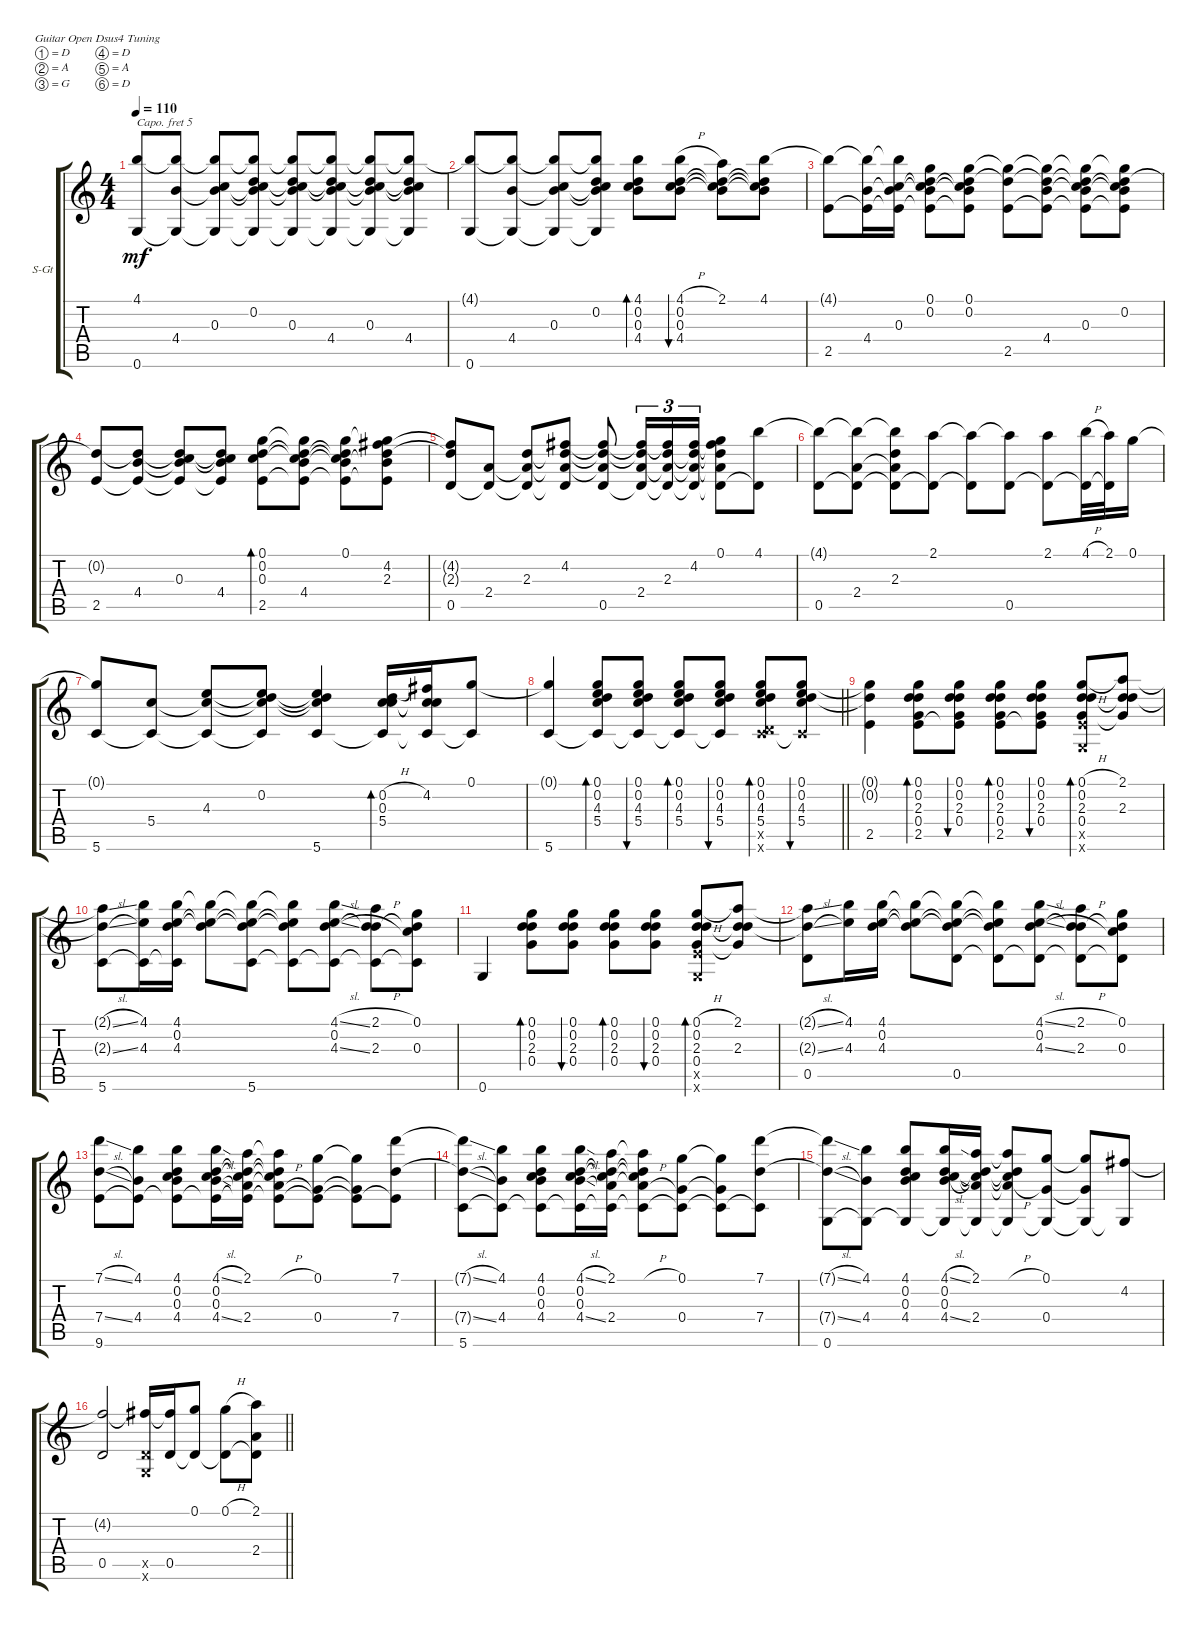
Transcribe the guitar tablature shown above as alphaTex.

\defaultSystemsLayout 4
\bracketExtendMode groupsimilarinstruments
\firstSystemTrackNameOrientation horizontal
\otherSystemsTrackNameOrientation horizontal
\track ("Steel Guitar" "S-Gt") {instrument acousticguitarsteel}
\staff {score tabs}
\capo 5
\tuning (D4 A3 G3 D3 A2 D2)
\ts (4 4)
\tempo 110
\clef g2
\ks c
(0.6 4.1{t}).8{dy mf} (4.4 0.6{t} 4.1{t}).8 (0.3 4.4{t} 0.6{t} 4.1{t}).8 (0.2 4.4{t} 0.3{t} 0.6{t} 4.1{t}).8 (0.3 0.2{t} 4.4{t} 0.6{t} 4.1{t}).8 (4.4 0.3{t} 0.2{t} 0.6{t} 4.1{t}).8 (0.3 4.4{t} 0.2{t} 0.6{t} 4.1{t}).8 (4.4 0.3{t} 0.2{t} 0.6{t} 4.1{t}).8 |
(0.6 4.1{t}).8 (4.4 0.6{t} 4.1{t}).8 (0.3 4.4{t} 0.6{t} 4.1{t}).8 (0.2 4.4{t} 0.3{t} 0.6{t} 4.1{t}).8 (4.4 0.3 0.2 4.1).8{bd 68} (4.1{h} 0.2 0.3 4.4).8{bu 67} (2.1 0.2{t} 0.3{t} 4.4{t}).8 (4.1 0.2{t} 0.3{t} 4.4{t}).8 |
(2.5 4.1{t}).8 (4.4 4.1{t} 2.5{t}).16 (0.3 4.1{t} 2.5{t} 4.4{t}).16 (0.1 0.2 2.5{t} 4.4{t} 0.3{t}).8 (0.2 0.1 2.5{t} 4.4{t} 0.3{t}).8 (2.5 0.1{t} 0.2{t}).8 (4.4 2.5{t} 0.1{t} 0.2{t}).8 (0.3 4.4{t} 2.5{t} 0.1{t} 0.2{t}).8 (0.2 0.3{t} 4.4{t} 2.5{t} 0.1{t}).8 |
(2.5 0.2{t}).8 (4.4 2.5{t} 0.2{t}).8 (0.3 4.4{t} 2.5{t} 0.2{t}).8 (4.4 0.3{t} 2.5{t} 0.2{t}).8 (2.5 0.3 0.2 0.1).8{bd 66} (4.4 0.2{t} 0.3{t} 2.5{t} 0.1{t}).8 (0.1 0.2{t} 0.3{t} 2.5{t} 4.4{t}).8 (4.2 2.3 0.1{t} 4.4{t} 2.5{t}).8 |
(4.2{t} 2.3{t} 0.5).8 (2.4 0.5{t}).8 (2.3 0.5{t} 2.4{t}).8 (4.2 0.5{t} 2.4{t} 2.3{t}).8 (0.5 2.4{t} 2.3{t} 4.2{t}).8 (2.4 2.3{t} 4.2{t} 0.5{t}).16{tu (3 2)} (2.3 4.2{t} 2.4{t} 0.5{t}).16{tu (3 2)} (4.2 2.3{t} 2.4{t} 0.5{t}).16{tu (3 2)} (0.1 4.2{t} 2.3{t} 2.4{t} 0.5{t}).8 (4.1 0.5{t}).8 |
(0.5 4.1{t}).8 (2.4 4.1{t} 0.5{t}).8 (4.1{t} 2.3 0.5{t} 2.4{t}).8 (2.1 0.5{t}).8 (2.1{t} 0.5{t}).8 (0.5 2.1{t}).8 (2.1 0.5{t}).8 (4.1{h} 0.5{t}).32 (2.1 0.5{t}).32 0.1.16 |
(0.1{t} 5.6).8 (5.4 5.6{t}).8 (4.3 5.6{t} 5.4{t}).8 (0.2 5.6{t} 5.4{t} 4.3{t}).8 (5.6 5.4{t} 4.3{t} 0.2{t}).4 (5.4 0.3 0.2{h} 5.6{t}).16{bd 120} (4.2 5.6{t} 5.4{t} 0.3{t}).16 (0.1 5.6{t}).8 |
\barLineRight lightlight
(5.6 0.1{t}).4 (5.6{t} 5.4 4.3 0.2 0.1).8{bd 51} (5.6{t} 5.4 4.3 0.2 0.1).8{bu 51} (0.1 0.2 4.3 5.4 5.6{t}).8{bd 51} (5.6{t} 5.4 4.3 0.2 0.1).8{bu 51} (0.1 0.2 4.3 5.4 5.6{x} 0.5{x}).8{bd 52} (5.6{x t} 5.4 4.3 0.2 0.1).8{bu 51} |
(2.5 0.1{t} 0.2{t}).4 (2.5 0.4 2.3 0.2 0.1).8{bd 30} (0.1 0.2 2.3 0.4 2.5{t}).8{bu 30} (2.5 0.4 2.3 0.2 0.1).8{bd 30} (0.1 0.2 2.3 0.4 2.5{t}).8{bu 30} (2.5{x} 0.4 2.3 0.2 0.1{h} 0.6{x}).8{bd 30} (2.1 2.3 0.2{t} 0.4{t}).8 |
(5.6 2.1{sl t} 2.3{sl t}).8 (4.3 4.1 5.6{t}).16 (4.1 0.2 4.3 5.6{t}).16 (4.1{t} 0.2{t} 4.3{t}).8 (4.1{t} 0.2{t} 4.3{t} 5.6).8 (5.6{t} 4.1{t} 0.2{t} 4.3{t}).8 (4.1{sl} 0.2 4.3{sl} 5.6{t}).8 (2.3{h} 2.1{h} 0.2{t} 5.6{t}).8 (0.1 0.3 0.2{t} 5.6{t}).8 |
0.6.4 (0.4 2.3 0.2 0.1).8{bd 30} (0.1 0.2 2.3 0.4).8{bu 30} (0.4 2.3 0.2 0.1).8{bd 30} (0.1 0.2 2.3 0.4).8{bu 30} (2.5{x} 0.4 2.3 0.2 0.1{h} 0.6{x}).8{bd 30} (2.1 2.3 0.2{t} 0.4{t}).8 |
(2.1{sl t} 2.3{sl t} 0.5).8 (4.3 4.1).16 (4.1 0.2 4.3).16 (4.1{t} 0.2{t} 4.3{t}).8 (4.1{t} 0.2{t} 4.3{t} 0.5).8 (4.1{t} 0.2{t} 4.3{t} 0.5{t}).8 (4.1{sl} 0.2 4.3{sl} 0.5{t}).8 (2.3{h} 2.1{h} 0.2{t} 0.5{t}).8 (0.1 0.3 0.2{t} 0.5{t}).8 |
(7.1{sl} 7.4{sl} 9.6).8 (4.1 4.4 9.6{t}).8 (4.1 4.4 0.2 0.3 9.6{t}).8 (4.1{sl} 0.3 0.2 4.4{sl} 9.6{t}).16 (2.4 2.1 0.3{t} 0.2{t} 9.6{t}).16 (2.1{h t} 2.4{h t} 0.3{t} 0.2{t} 9.6{t}).8 (0.1 0.4 9.6{t}).8 (0.1{t} 0.4{t} 9.6{t}).8 (7.1 7.4 9.6{t}).8 |
(7.1{sl t} 7.4{sl t} 5.6).8 (4.1 4.4 5.6{t}).8 (4.1 4.4 0.2 0.3 5.6{t}).8 (4.1{sl} 0.3 0.2 4.4{sl} 5.6{t}).16 (2.4 2.1 0.3{t} 0.2{t} 5.6{t}).16 (2.1{h t} 2.4{h t} 0.3{t} 0.2{t} 5.6{t}).8 (0.1 0.4 5.6{t}).8 (0.1{t} 0.4{t} 5.6{t}).8 (7.1 7.4 5.6{t}).8 |
(7.1{sl t} 7.4{sl t} 0.6).8 (4.1 4.4 0.6{t}).8 (4.1 4.4 0.2 0.3 0.6{t}).8 (4.1{sl} 0.3 0.2 4.4{sl} 0.6{t}).16 (2.4 2.1 0.3{t} 0.2{t} 0.6{t}).16 (2.1{h t} 2.4{h t} 0.3{t} 0.2{t} 0.6{t}).8 (0.1 0.4 0.6{t}).8 (0.1{t} 0.4{t} 0.6{t}).8 (0.6{t} 4.2).8 |
\barLineRight lightlight
(4.2{t} 0.5).2 (0.5{x} 4.2{t} 0.6{x}).16 (4.2{t} 0.5).16 (0.1 0.5{t}).8 (0.1{h} 0.5{t}).8 (2.1{sl} 0.5{t} 2.4{sl}).8
